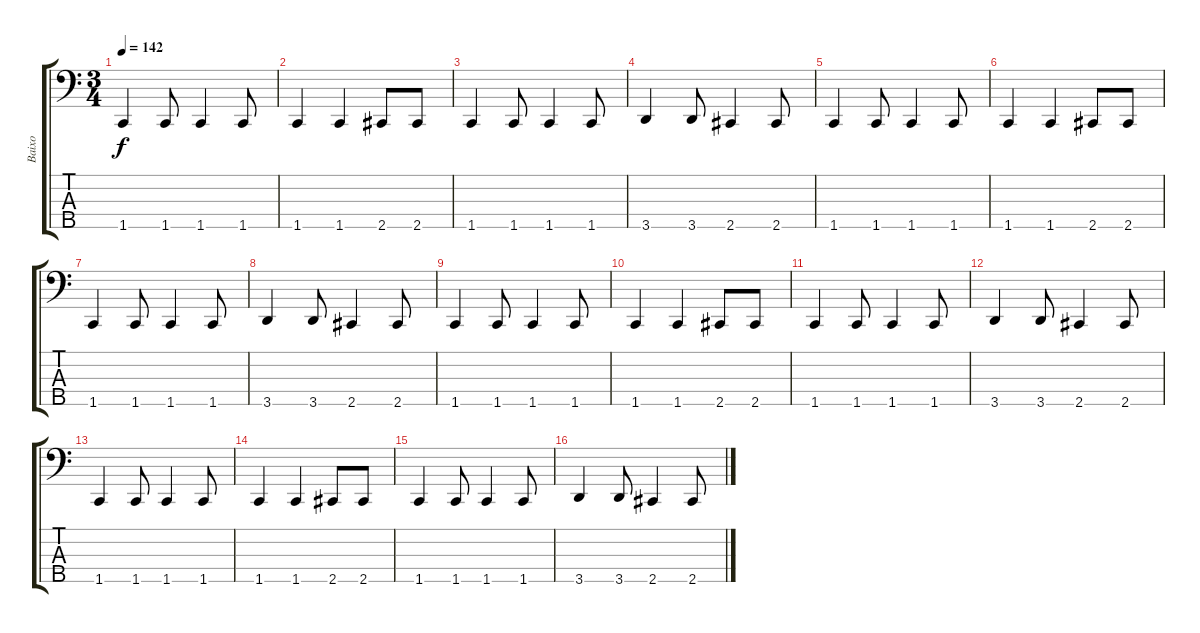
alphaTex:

\track ("Baixo" "Baixo") {instrument electricbassfinger}
\staff {score tabs}
\tuning (G2 D2 A1 E1 B0) {hide}
\ts (3 4)
\tempo 142
\clef f4
\ks c
1.5.4{dy f} 1.5.8 1.5.4 1.5.8 |
1.5.4 1.5.4 2.5.8 2.5.8 |
1.5.4 1.5.8 1.5.4 1.5.8 |
3.5.4 3.5.8 2.5.4 2.5.8 |
1.5.4 1.5.8 1.5.4 1.5.8 |
1.5.4 1.5.4 2.5.8 2.5.8 |
1.5.4 1.5.8 1.5.4 1.5.8 |
3.5.4 3.5.8 2.5.4 2.5.8 |
1.5.4 1.5.8 1.5.4 1.5.8 |
1.5.4 1.5.4 2.5.8 2.5.8 |
1.5.4 1.5.8 1.5.4 1.5.8 |
3.5.4 3.5.8 2.5.4 2.5.8 |
1.5.4 1.5.8 1.5.4 1.5.8 |
1.5.4 1.5.4 2.5.8 2.5.8 |
1.5.4 1.5.8 1.5.4 1.5.8 |
3.5.4 3.5.8 2.5.4 2.5.8
